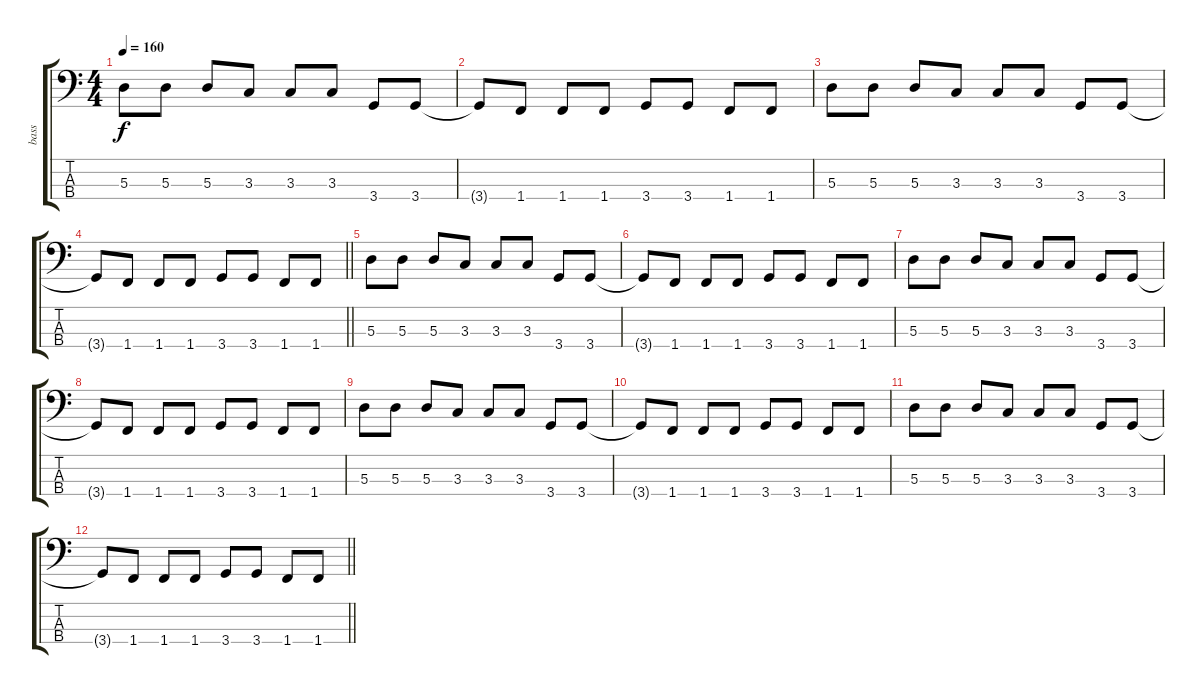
\track ("bass" "bass") {instrument electricbassfinger}
\staff {score tabs}
\tuning (G2 D2 A1 E1) {hide}
\ts (4 4)
\tempo 160
\clef f4
\ks c
5.3.8{dy f} 5.3.8 5.3.8 3.3.8 3.3.8 3.3.8 3.4.8 3.4.8 |
3.4{t}.8 1.4.8 1.4.8 1.4.8 3.4.8 3.4.8 1.4.8 1.4.8 |
5.3.8 5.3.8 5.3.8 3.3.8 3.3.8 3.3.8 3.4.8 3.4.8 |
\barLineRight lightlight
3.4{t}.8 1.4.8 1.4.8 1.4.8 3.4.8 3.4.8 1.4.8 1.4.8 |
5.3.8 5.3.8 5.3.8 3.3.8 3.3.8 3.3.8 3.4.8 3.4.8 |
3.4{t}.8 1.4.8 1.4.8 1.4.8 3.4.8 3.4.8 1.4.8 1.4.8 |
5.3.8 5.3.8 5.3.8 3.3.8 3.3.8 3.3.8 3.4.8 3.4.8 |
3.4{t}.8 1.4.8 1.4.8 1.4.8 3.4.8 3.4.8 1.4.8 1.4.8 |
5.3.8 5.3.8 5.3.8 3.3.8 3.3.8 3.3.8 3.4.8 3.4.8 |
3.4{t}.8 1.4.8 1.4.8 1.4.8 3.4.8 3.4.8 1.4.8 1.4.8 |
5.3.8 5.3.8 5.3.8 3.3.8 3.3.8 3.3.8 3.4.8 3.4.8 |
\barLineRight lightlight
3.4{t}.8 1.4.8 1.4.8 1.4.8 3.4.8 3.4.8 1.4.8 1.4.8
